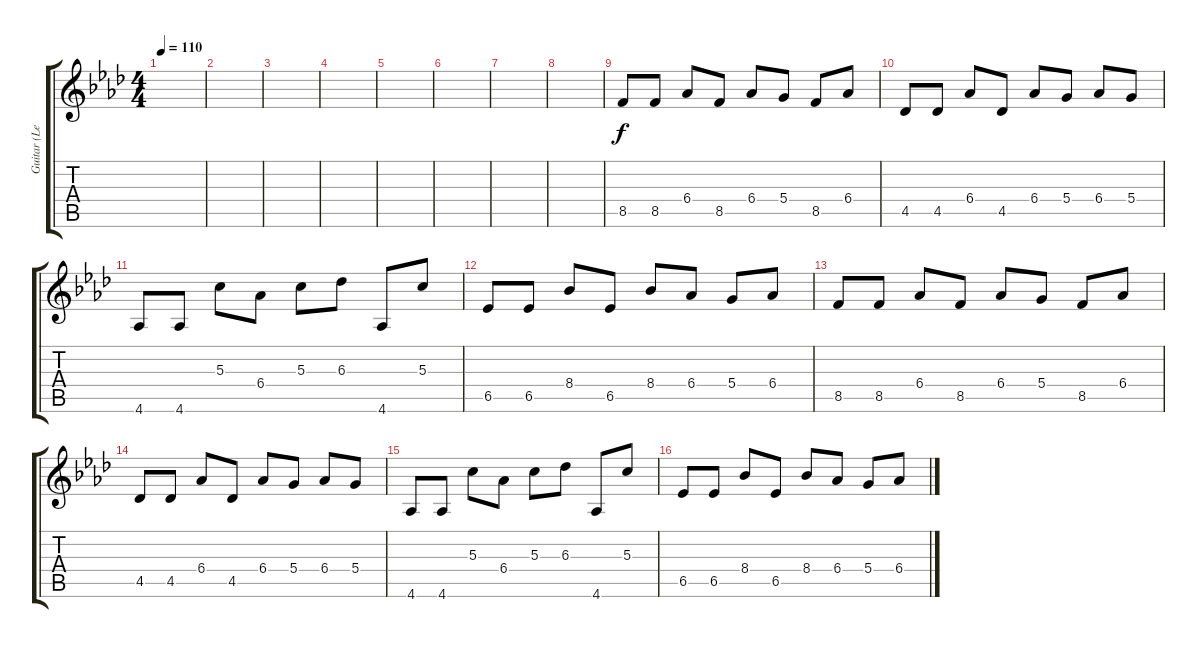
\track ("Guitar (Lead)" "Guitar (Le") {instrument distortionguitar}
\staff {score tabs}
\tuning (E4 B3 G3 D3 A2 E2) {hide}
\ts (4 4)
\tempo 110
\clef g2
\ks fminor
|
|
|
|
|
|
|
|
8.5.8{volume 16} 8.5.8 6.4.8 8.5.8 6.4.8 5.4.8 8.5.8 6.4.8 |
4.5.8 4.5.8 6.4.8 4.5.8 6.4.8 5.4.8 6.4.8 5.4.8 |
4.6.8 4.6.8 5.3.8 6.4.8 5.3.8 6.3.8 4.6.8 5.3.8 |
6.5.8 6.5.8 8.4.8 6.5.8 8.4.8 6.4.8 5.4.8 6.4.8 |
8.5.8 8.5.8 6.4.8 8.5.8 6.4.8 5.4.8 8.5.8 6.4.8 |
4.5.8 4.5.8 6.4.8 4.5.8 6.4.8 5.4.8 6.4.8 5.4.8 |
4.6.8 4.6.8 5.3.8 6.4.8 5.3.8 6.3.8 4.6.8 5.3.8 |
6.5.8 6.5.8 8.4.8 6.5.8 8.4.8 6.4.8 5.4.8 6.4.8
